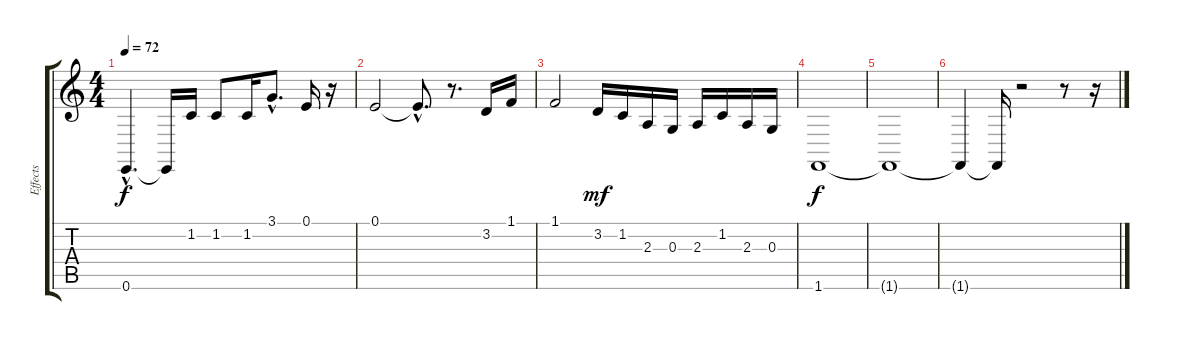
\track ("Effects" "Effects") {instrument fx1rain}
\staff {score tabs}
\tuning (E4 B3 G3 D3 A2 E2) {hide}
\ts (4 4)
\tempo 72
\clef g2
\ks c
0.6{hac}.4{d dy f} 0.6{t}.16 1.2.16 1.2.8 1.2.16 3.1{hac}.8{d} 0.1.16 r.16 |
0.1.2 0.1{hac t}.8{d} r.8{d} 3.2.16 1.1.16 |
1.1.2 3.2.16{dy mf} 1.2.16 2.3.16 0.3.16 2.3.16 1.2.16 2.3.16 0.3.16 |
1.6.1{dy f} |
1.6{t}.1 |
1.6{t}.4 1.6{t}.16 r.2 r.8 r.16
